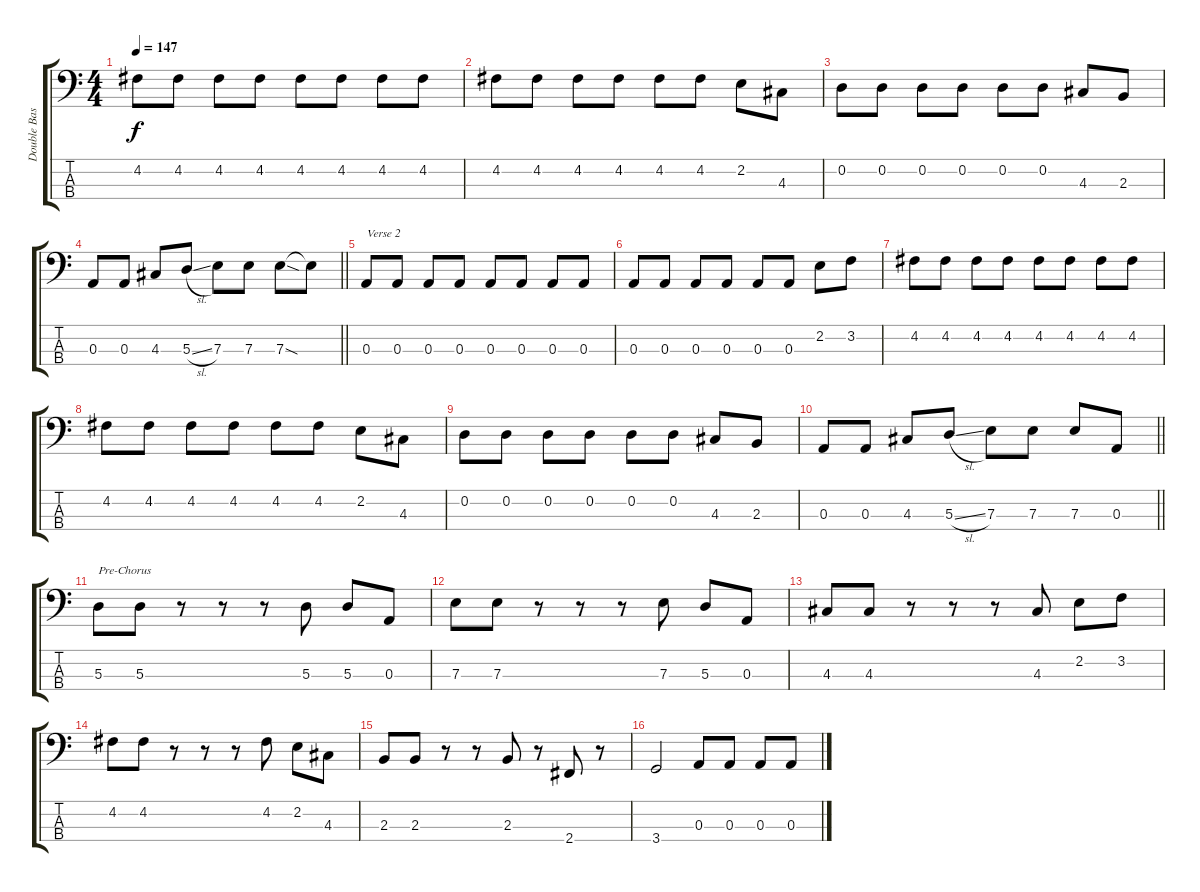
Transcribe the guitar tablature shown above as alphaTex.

\track ("Double Bass" "Double Bas") {instrument fretlessbass}
\staff {score tabs}
\tuning (G2 D2 A1 E1) {hide}
\ts (4 4)
\tempo 147
\clef f4
\ks c
4.2.8{dy f} 4.2.8 4.2.8 4.2.8 4.2.8 4.2.8 4.2.8 4.2.8 |
4.2.8 4.2.8 4.2.8 4.2.8 4.2.8 4.2.8 2.2.8 4.3.8 |
0.2.8 0.2.8 0.2.8 0.2.8 0.2.8 0.2.8 4.3.8 2.3.8 |
\barLineRight lightlight
0.3.8 0.3.8 4.3.8 5.3{sl}.8 7.3.8 7.3.8 7.3{sod}.8 7.3{t}.8 |
0.3.8{txt "Verse 2"} 0.3.8 0.3.8 0.3.8 0.3.8 0.3.8 0.3.8 0.3.8 |
0.3.8 0.3.8 0.3.8 0.3.8 0.3.8 0.3.8 2.2.8 3.2.8 |
4.2.8 4.2.8 4.2.8 4.2.8 4.2.8 4.2.8 4.2.8 4.2.8 |
4.2.8 4.2.8 4.2.8 4.2.8 4.2.8 4.2.8 2.2.8 4.3.8 |
0.2.8 0.2.8 0.2.8 0.2.8 0.2.8 0.2.8 4.3.8 2.3.8 |
\barLineRight lightlight
0.3.8 0.3.8 4.3.8 5.3{sl}.8 7.3.8 7.3.8 7.3.8 0.3.8 |
5.3.8{txt "Pre-Chorus"} 5.3.8 r.8 r.8 r.8 5.3.8 5.3.8 0.3.8 |
7.3.8 7.3.8 r.8 r.8 r.8 7.3.8 5.3.8 0.3.8 |
4.3.8 4.3.8 r.8 r.8 r.8 4.3.8 2.2.8 3.2.8 |
4.2.8 4.2.8 r.8 r.8 r.8 4.2.8 2.2.8 4.3.8 |
2.3.8 2.3.8 r.8 r.8 2.3.8 r.8 2.4.8 r.8 |
3.4.2 0.3.8 0.3.8 0.3.8 0.3.8
